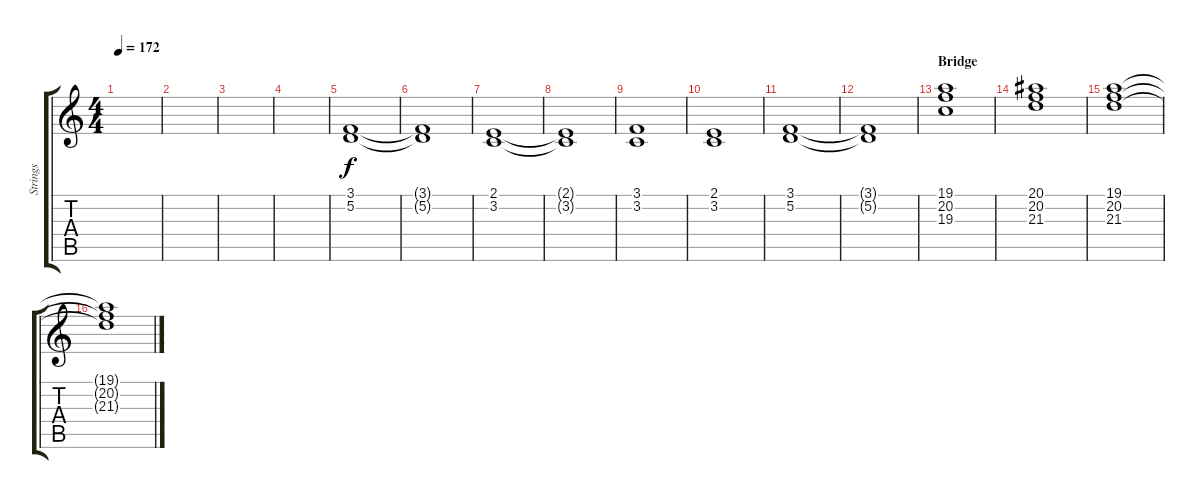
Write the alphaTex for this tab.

\track ("Strings" "Strings") {instrument stringensemble1}
\staff {score tabs}
\tuning (D4 A3 F3 C3 G2 D2) {hide}
\ts (4 4)
\tempo 172
\clef g2
\ks c
|
|
|
|
(3.1 5.2).1{volume 11} |
(3.1{t} 5.2{t}).1 |
(2.1 3.2).1 |
(2.1{t} 3.2{t}).1 |
(3.1 3.2).1 |
(2.1 3.2).1 |
(3.1 5.2).1 |
(3.1{t} 5.2{t}).1 |
\section ("" "Bridge")
(19.1 20.2 19.3).1 |
(20.1 20.2 21.3).1 |
(19.1 20.2 21.3).1 |
(19.1{t} 20.2{t} 21.3{t}).1
